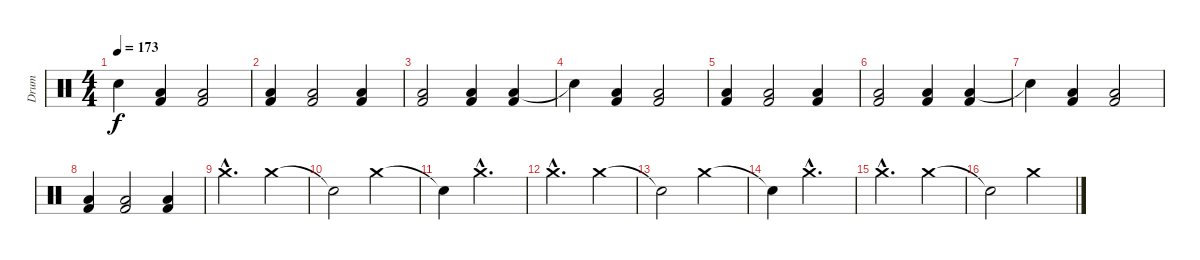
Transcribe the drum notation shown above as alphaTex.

\track ("Drum" "Drum") {instrument percussion}
\staff {score}
\articulation defaults
\ts (4 4)
\tempo 173
\clef neutral
\ks c "Snare (hit)"{t}.4{dy f}
("Low Tom (hit)" "Kick (hit) 2").4 ("Low Tom (hit)" "Kick (hit) 2").2 |
("Low Tom (hit)" "Kick (hit) 2").4 ("Low Tom (hit)" "Kick (hit) 2").2 ("Low Tom (hit)" "Kick (hit) 2").4 |
("Low Tom (hit)" "Kick (hit) 2").2 ("Low Tom (hit)" "Kick (hit) 2").4 ("Low Tom (hit)" "Kick (hit) 2").4 |
"Snare (hit)"{t}.4 ("Low Tom (hit)" "Kick (hit) 2").4 ("Low Tom (hit)" "Kick (hit) 2").2 |
("Low Tom (hit)" "Kick (hit) 2").4 ("Low Tom (hit)" "Kick (hit) 2").2 ("Low Tom (hit)" "Kick (hit) 2").4 |
("Low Tom (hit)" "Kick (hit) 2").2 ("Low Tom (hit)" "Kick (hit) 2").4 ("Low Tom (hit)" "Kick (hit) 2").4 |
"Snare (hit)"{t}.4 ("Low Tom (hit)" "Kick (hit) 2").4 ("Low Tom (hit)" "Kick (hit) 2").2 |
("Low Tom (hit)" "Kick (hit) 2").4 ("Low Tom (hit)" "Kick (hit) 2").2 ("Low Tom (hit)" "Kick (hit) 2").4 |
"Crash medium (hit)"{hac}.2{d} "Crash medium (hit)".4 |
"Snare (hit)"{t}.2 "Crash medium (hit)".2 |
"Snare (hit)"{t}.4 "Crash medium (hit)"{hac}.2{d} |
"Crash medium (hit)"{hac}.2{d} "Crash medium (hit)".4 |
"Snare (hit)"{t}.2 "Crash medium (hit)".2 |
"Snare (hit)"{t}.4 "Crash medium (hit)"{hac}.2{d} |
"Crash medium (hit)"{hac}.2{d} "Crash medium (hit)".4 |
"Snare (hit)"{t}.2 "Crash medium (hit)".2
